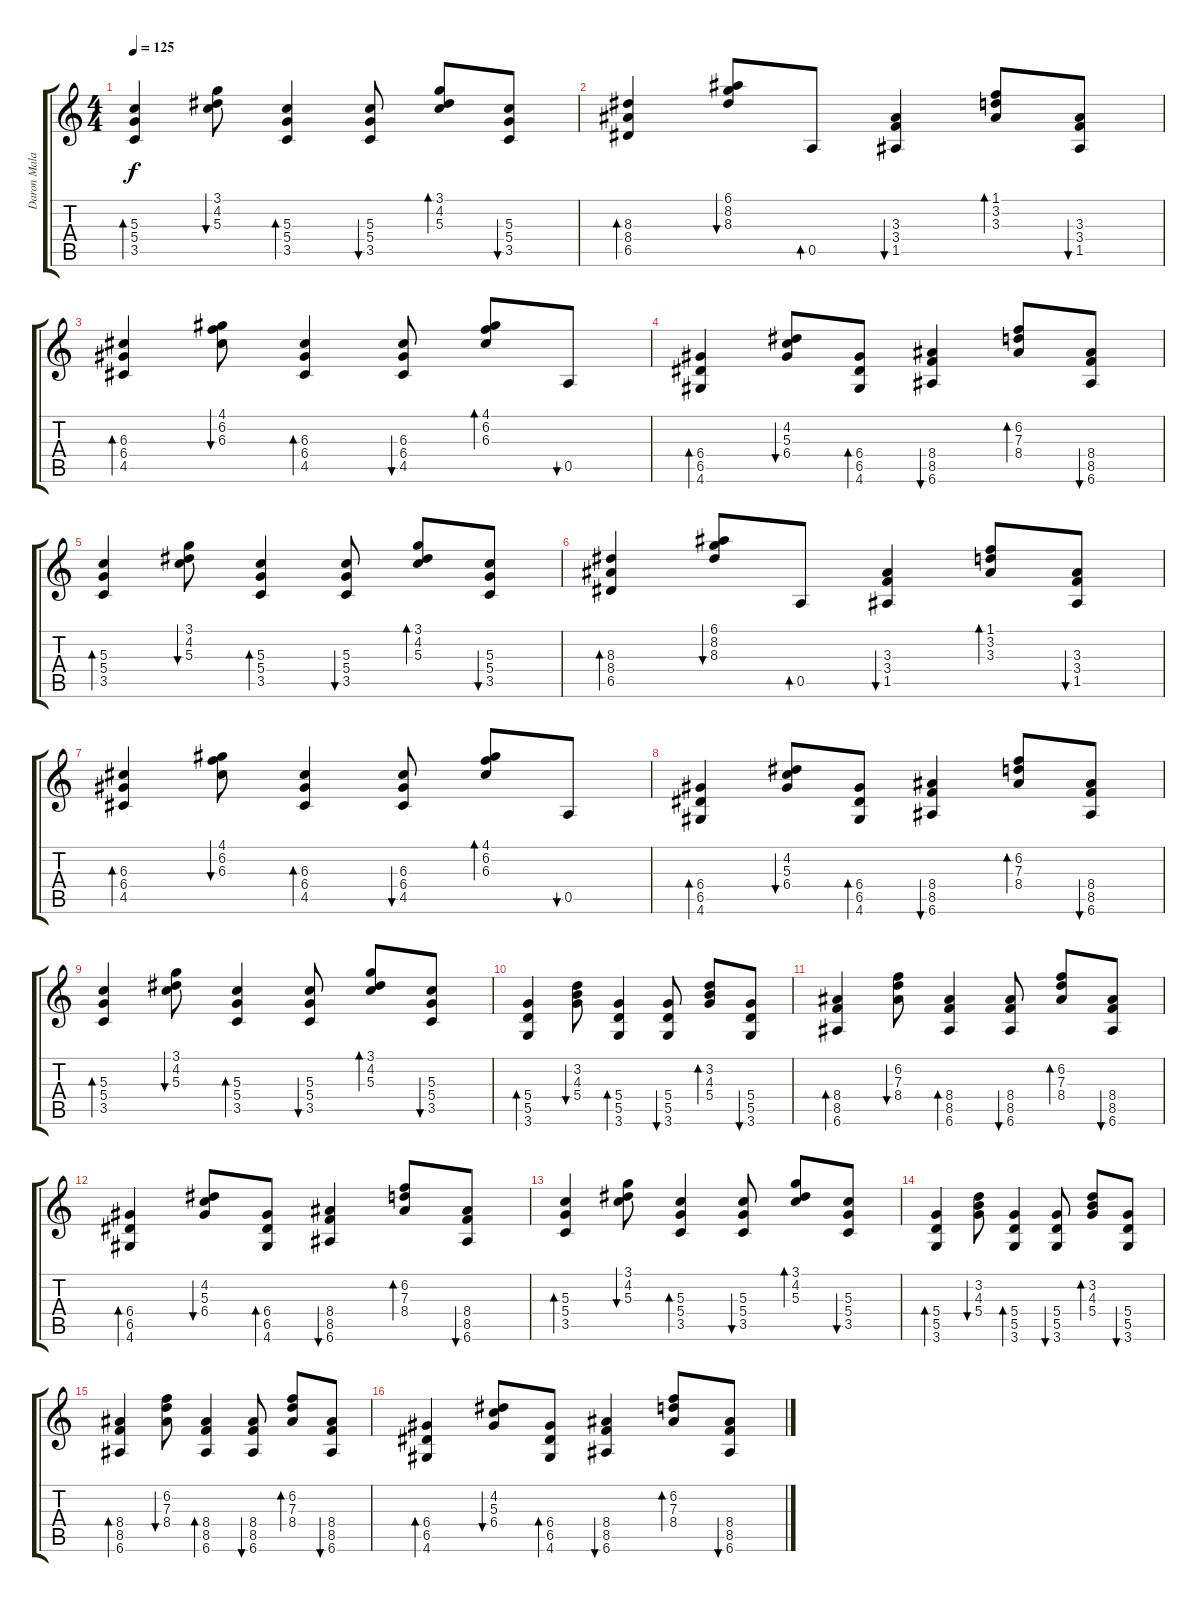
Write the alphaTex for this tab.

\track ("Daron Malakian" "Daron Mala") {instrument acousticguitarsteel}
\staff {score tabs}
\tuning (E4 B3 G3 D3 A2 E2) {hide}
\ts (4 4)
\tempo 125
\clef g2
\ks c
(5.3 5.4 3.5).4{bd 60 dy f} (3.1 4.2 5.3).8{bu 60} (5.3 5.4 3.5).4{bd 60} (5.3 5.4 3.5).8{bu 60} (3.1 4.2 5.3).8{bd 60} (5.3 5.4 3.5).8{bu 60} |
(8.3 8.4 6.5).4{bd 60} (6.1 8.2 8.3).8{bu 60} 0.5.8{bd 60} (3.3 3.4 1.5).4{bu 60} (1.1 3.2 3.3).8{bd 60} (3.3 3.4 1.5).8{bu 60} |
(6.3 6.4 4.5).4{bd 60} (4.1 6.2 6.3).8{bu 60} (6.3 6.4 4.5).4{bd 60} (6.3 6.4 4.5).8{bu 60} (4.1 6.2 6.3).8{bd 60} 0.5.8{bu 60} |
(6.4 6.5 4.6).4{bd 60} (4.2 5.3 6.4).8{bu 60} (6.4 6.5 4.6).8{bd 60} (8.4 8.5 6.6).4{bu 60} (6.2 7.3 8.4).8{bd 60} (8.4 8.5 6.6).8{bu 60} |
(5.3 5.4 3.5).4{bd 60} (3.1 4.2 5.3).8{bu 60} (5.3 5.4 3.5).4{bd 60} (5.3 5.4 3.5).8{bu 60} (3.1 4.2 5.3).8{bd 60} (5.3 5.4 3.5).8{bu 60} |
(8.3 8.4 6.5).4{bd 60} (6.1 8.2 8.3).8{bu 60} 0.5.8{bd 60} (3.3 3.4 1.5).4{bu 60} (1.1 3.2 3.3).8{bd 60} (3.3 3.4 1.5).8{bu 60} |
(6.3 6.4 4.5).4{bd 60} (4.1 6.2 6.3).8{bu 60} (6.3 6.4 4.5).4{bd 60} (6.3 6.4 4.5).8{bu 60} (4.1 6.2 6.3).8{bd 60} 0.5.8{bu 60} |
(6.4 6.5 4.6).4{bd 60} (4.2 5.3 6.4).8{bu 60} (6.4 6.5 4.6).8{bd 60} (8.4 8.5 6.6).4{bu 60} (6.2 7.3 8.4).8{bd 60} (8.4 8.5 6.6).8{bu 60} |
(5.3 5.4 3.5).4{bd 60} (3.1 4.2 5.3).8{bu 60} (5.3 5.4 3.5).4{bd 60} (5.3 5.4 3.5).8{bu 60} (3.1 4.2 5.3).8{bd 60} (5.3 5.4 3.5).8{bu 60} |
(5.4 5.5 3.6).4{bd 60} (3.2 4.3 5.4).8{bu 60} (5.4 5.5 3.6).4{bd 60} (5.4 5.5 3.6).8{bu 60} (3.2 4.3 5.4).8{bd 60} (5.4 5.5 3.6).8{bu 60} |
(8.4 8.5 6.6).4{bd 60} (6.2 7.3 8.4).8{bu 60} (8.4 8.5 6.6).4{bd 60} (8.4 8.5 6.6).8{bu 60} (6.2 7.3 8.4).8{bd 60} (8.4 8.5 6.6).8{bu 60} |
(6.4 6.5 4.6).4{bd 60} (4.2 5.3 6.4).8{bu 60} (6.4 6.5 4.6).8{bd 60} (8.4 8.5 6.6).4{bu 60} (6.2 7.3 8.4).8{bd 60} (8.4 8.5 6.6).8{bu 60} |
(5.3 5.4 3.5).4{bd 60} (3.1 4.2 5.3).8{bu 60} (5.3 5.4 3.5).4{bd 60} (5.3 5.4 3.5).8{bu 60} (3.1 4.2 5.3).8{bd 60} (5.3 5.4 3.5).8{bu 60} |
(5.4 5.5 3.6).4{bd 60} (3.2 4.3 5.4).8{bu 60} (5.4 5.5 3.6).4{bd 60} (5.4 5.5 3.6).8{bu 60} (3.2 4.3 5.4).8{bd 60} (5.4 5.5 3.6).8{bu 60} |
(8.4 8.5 6.6).4{bd 60} (6.2 7.3 8.4).8{bu 60} (8.4 8.5 6.6).4{bd 60} (8.4 8.5 6.6).8{bu 60} (6.2 7.3 8.4).8{bd 60} (8.4 8.5 6.6).8{bu 60} |
(6.4 6.5 4.6).4{bd 60} (4.2 5.3 6.4).8{bu 60} (6.4 6.5 4.6).8{bd 60} (8.4 8.5 6.6).4{bu 60} (6.2 7.3 8.4).8{bd 60} (8.4 8.5 6.6).8{bu 60}
